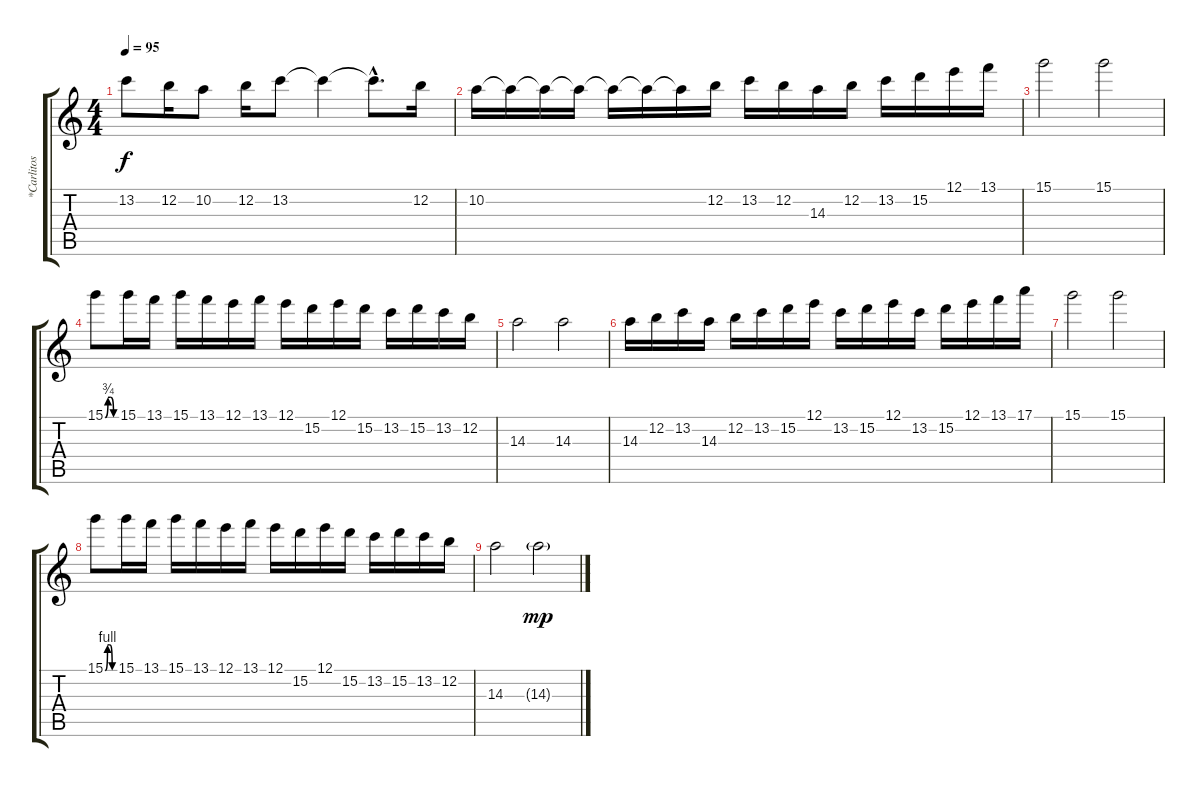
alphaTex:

\track ("*Carlitos solo" "*Carlitos ") {instrument distortionguitar}
\staff {score tabs}
\tuning (E4 B3 G3 D3 A2 E2) {hide}
\ts (4 4)
\tempo 95
\clef g2
\ks c
13.2.8{dy f} 12.2.16 10.2.8 12.2.16 13.2.8 13.2{t}.4 13.2{hac t}.8{d} 12.2.16 |
10.2.16 10.2{t}.16 10.2{t}.16 10.2{t}.16 10.2{t}.16 10.2{t}.16 10.2{t}.16 12.2.16 13.2.16 12.2.16 14.3.16 12.2.16 13.2.16 15.2.16 12.1.16 13.1.16 |
15.1.2 15.1.2 |
15.1{be (custom 0 0 15 3 30 3 45 0 60 0)}.8 15.1.16 13.1.16 15.1.16 13.1.16 12.1.16 13.1.16 12.1.16 15.2.16 12.1.16 15.2.16 13.2.16 15.2.16 13.2.16 12.2.16 |
14.3.2 14.3.2 |
14.3.16{volume 10} 12.2.16 13.2.16 14.3.16 12.2.16 13.2.16 15.2.16 12.1.16 13.2.16 15.2.16 12.1.16 13.2.16 15.2.16 12.1.16 13.1.16 17.1.16 |
15.1.2 15.1.2 |
15.1{be (custom 0 0 15 4 30 4 45 0 60 0)}.8 15.1.16 13.1.16 15.1.16 13.1.16 12.1.16 13.1.16 12.1.16 15.2.16 12.1.16 15.2.16 13.2.16 15.2.16 13.2.16 12.2.16 |
14.3.2 14.3{g}.2{dy mp}
